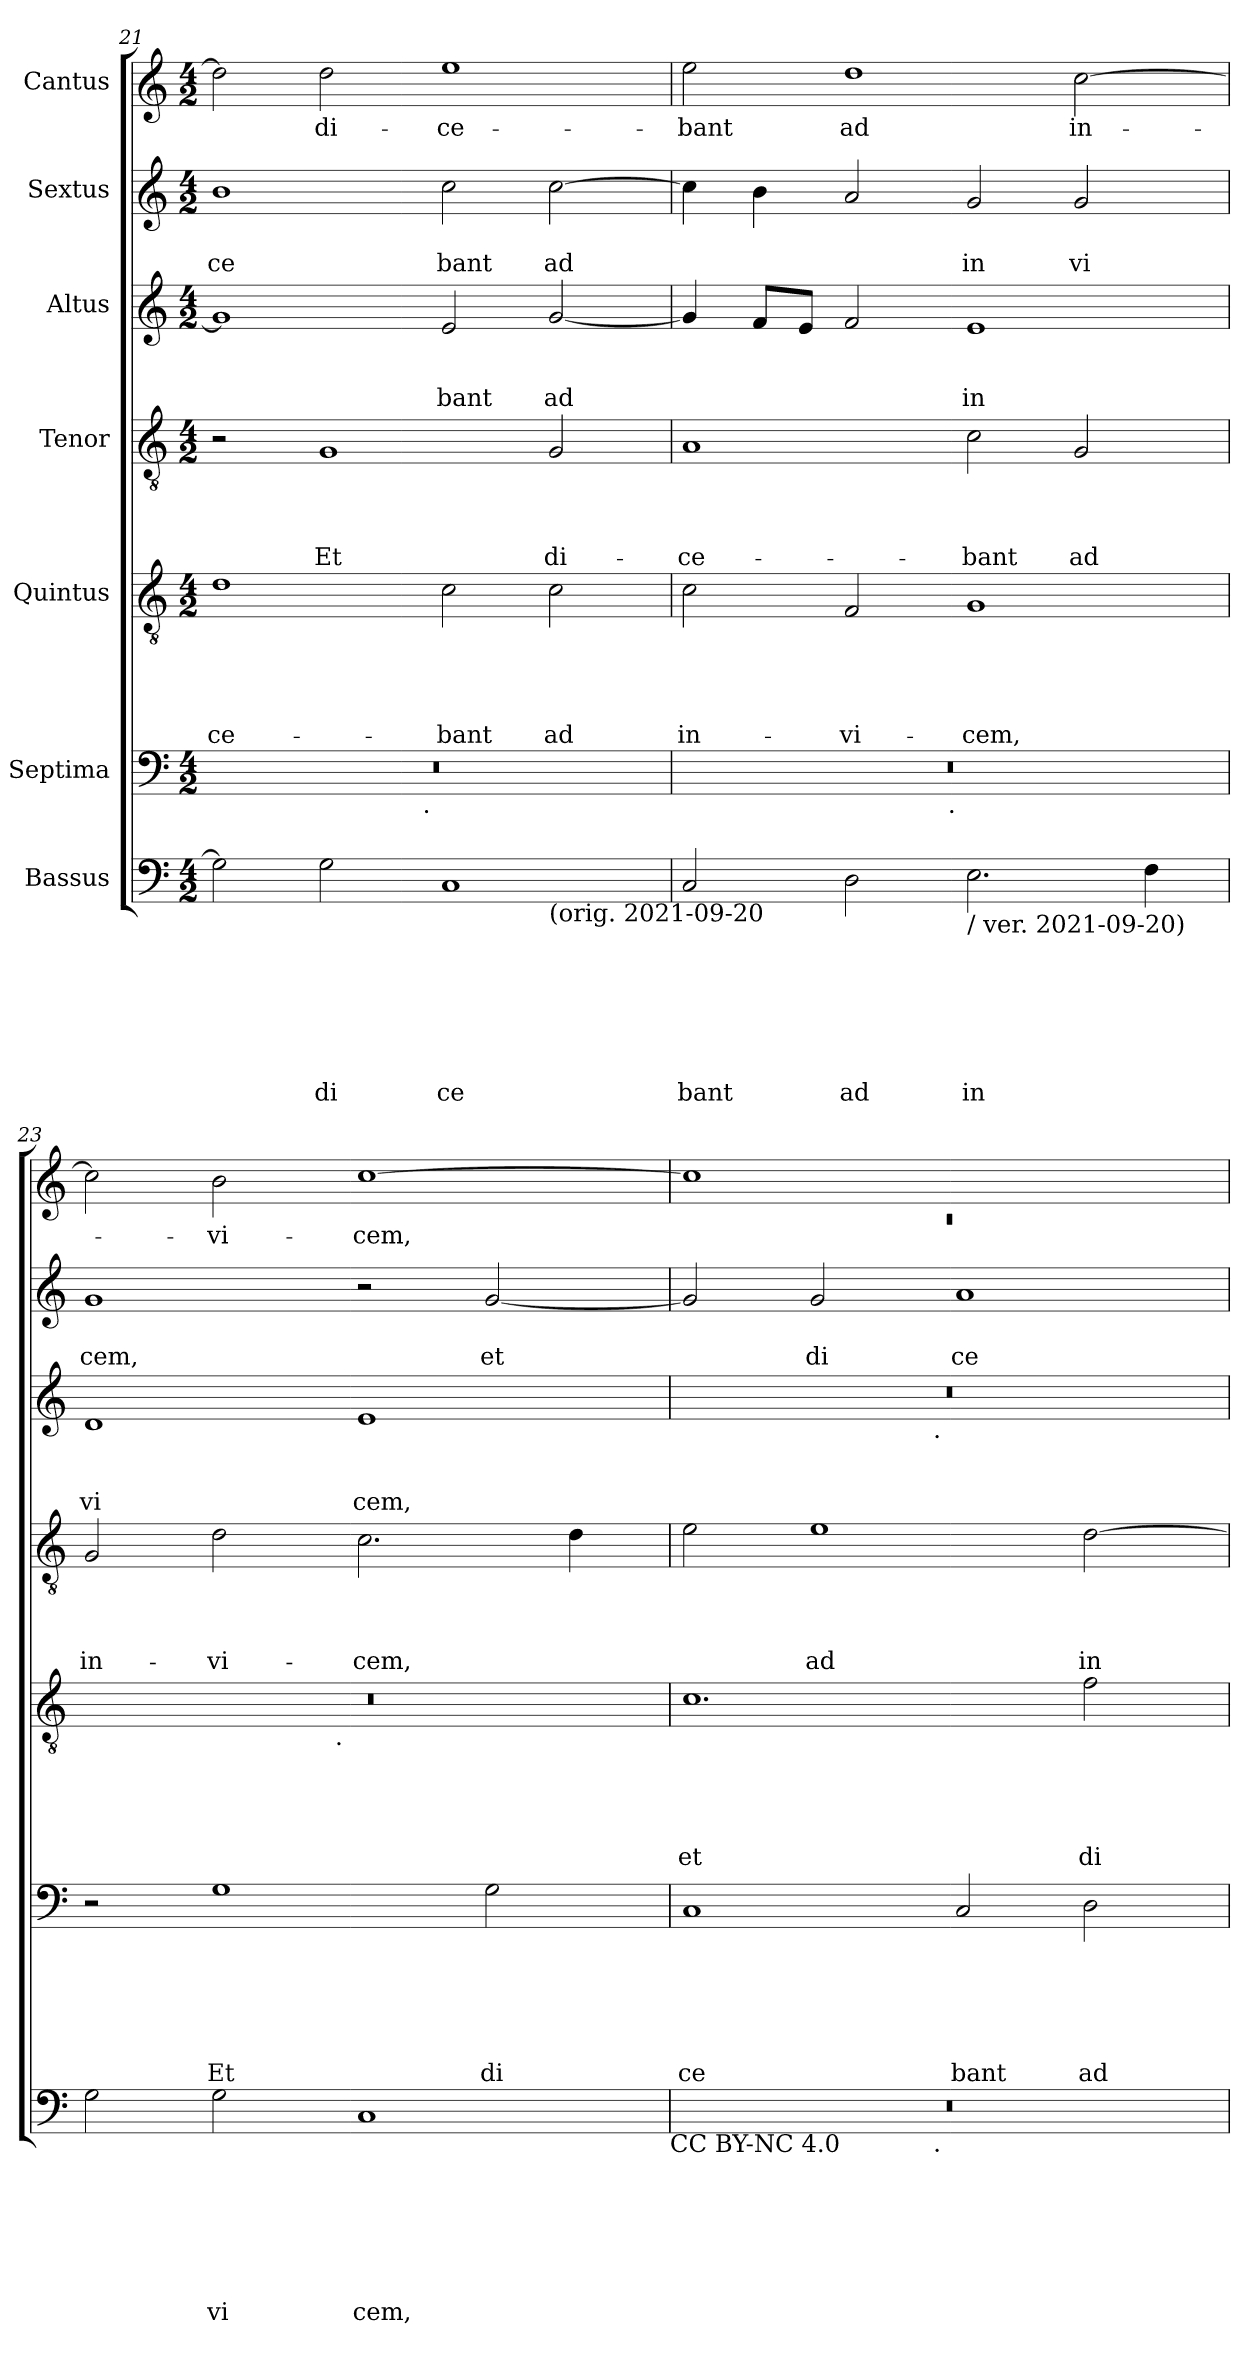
**kern	**text	**text	**text	**text	**text	**text	**text	**kern	**text	**text	**text	**text	**text	**text	**kern	**text	**text	**text	**text	**text	**kern	**text	**text	**text	**text	**kern	**text	**text	**text	**kern	**text	**text	**kern	**text
*part7	*part7	*part7	*part7	*part7	*part7	*part7	*part7	*part6	*part6	*part6	*part6	*part6	*part6	*part6	*part5	*part5	*part5	*part5	*part5	*part5	*part4	*part4	*part4	*part4	*part4	*part3	*part3	*part3	*part3	*part2	*part2	*part2	*part1	*part1
*staff7	*staff7	*staff7	*staff7	*staff7	*staff7	*staff7	*staff7	*staff6	*staff6	*staff6	*staff6	*staff6	*staff6	*staff6	*staff5	*staff5	*staff5	*staff5	*staff5	*staff5	*staff4	*staff4	*staff4	*staff4	*staff4	*staff3	*staff3	*staff3	*staff3	*staff2	*staff2	*staff2	*staff1	*staff1
*I"Bassus	*	*	*	*	*	*	*	*I"Septima	*	*	*	*	*	*	*I"Quintus	*	*	*	*	*	*I"Tenor	*	*	*	*	*I"Altus	*	*	*	*I"Sextus	*	*	*I"Cantus	*
*clefF4	*	*	*	*	*	*	*	*clefF4	*	*	*	*	*	*	*clefGv2	*	*	*	*	*	*clefGv2	*	*	*	*	*clefG2	*	*	*	*clefG2	*	*	*clefG2	*
*k[]	*	*	*	*	*	*	*	*k[]	*	*	*	*	*	*	*k[]	*	*	*	*	*	*k[]	*	*	*	*	*k[]	*	*	*	*k[]	*	*	*k[]	*
*C:	*	*	*	*	*	*	*	*C:	*	*	*	*	*	*	*C:	*	*	*	*	*	*C:	*	*	*	*	*C:	*	*	*	*C:	*	*	*C:	*
*M4/2	*	*	*	*	*	*	*	*M4/2	*	*	*	*	*	*	*M4/2	*	*	*	*	*	*M4/2	*	*	*	*	*M4/2	*	*	*	*M4/2	*	*	*M4/2	*
=21	=21	=21	=21	=21	=21	=21	=21	=21	=21	=21	=21	=21	=21	=21	=21	=21	=21	=21	=21	=21	=21	=21	=21	=21	=21	=21	=21	=21	=21	=21	=21	=21	=21	=21
!	!	!	!	!	!	!	!	!	!	!	!	!	!	!	!	!	!	!	!	!LO:LY:b	!	!	!	!	!	!	!	!	!	!	!	!LO:LY:b	!	!
*^	*	*	*	*	*	*	*	*^	*	*	*	*	*	*	*	*	*	*	*	*	*	*	*	*	*	*	*	*	*	*	*	*	*	*
2G\]	1.ryy	.	.	.	.	.	.	.	0r	2ryy	.	.	.	.	.	.	1d	.	.	.	.	-ce-	2r	.	.	.	.	1g]	.	.	.	1b	.	ce	2dd\]	.
!	!	!	!	!	!	!	!	!LO:LY:b	!	!	!	!	!	!	!	!	!	!	!	!	!	!	!	!	!	!	!LO:LY:b	!	!	!	!	!	!	!	!	!LO:LY:b
2G\	.	.	.	.	.	.	.	di	.	4...ryy	.	.	.	.	.	.	.	.	.	.	.	.	1G	.	.	.	Et	.	.	.	.	.	.	.	2dd\	di-
!	!	!	!	!	!	!	!	!	!	!LO:TX:b:t=.	!	!	!	!	!	!	!	!	!	!	!	!	!	!	!	!	!	!	!	!	!	!	!	!	!	!
.	.	.	.	.	.	.	.	.	.	1ryy	.	.	.	.	.	.	.	.	.	.	.	.	.	.	.	.	.	.	.	.	.	.	.	.	.	.
!	!	!	!	!	!	!	!	!LO:LY:b	!	!	!	!	!	!	!	!	!	!	!	!	!	!LO:LY:b	!	!	!	!	!	!	!	!	!LO:LY:b	!	!	!LO:LY:b	!	!LO:LY:b
1C	.	.	.	.	.	.	.	ce	.	.	.	.	.	.	.	.	2c\	.	.	.	.	-bant	.	.	.	.	.	2e/	.	.	bant	2cc\	.	bant	1ee	-ce-
!	!LO:TX:b:t=(orig. 2021-09-20	!	!	!	!	!	!	!	!	!	!	!	!	!	!	!	!	!	!	!	!	!	!	!	!	!	!	!	!	!	!	!	!	!	!	!
!	!	!	!	!	!	!	!	!	!	!	!	!	!	!	!	!	!	!	!	!	!	!LO:LY:b	!	!	!	!	!LO:LY:b	!	!	!	!LO:LY:b	!	!	!LO:LY:b	!	!
.	2ryy	.	.	.	.	.	.	.	.	.	.	.	.	.	.	.	2c\	.	.	.	.	ad	2G/	.	.	.	di-	[<2g/	.	.	ad	[>2cc\	.	ad	.	.
.	.	.	.	.	.	.	.	.	.	32ryy	.	.	.	.	.	.	.	.	.	.	.	.	.	.	.	.	.	.	.	.	.	.	.	.	.	.
=22	=22	=22	=22	=22	=22	=22	=22	=22	=22	=22	=22	=22	=22	=22	=22	=22	=22	=22	=22	=22	=22	=22	=22	=22	=22	=22	=22	=22	=22	=22	=22	=22	=22	=22	=22	=22
!	!	!	!	!	!	!	!	!LO:LY:b	!	!	!	!	!	!	!	!	!	!	!	!	!	!LO:LY:b	!	!	!	!	!LO:LY:b	!	!	!	!	!	!	!	!	!LO:LY:b
*v	*v	*	*	*	*	*	*	*	*	*	*	*	*	*	*	*	*	*	*	*	*	*	*	*	*	*	*	*	*	*	*	*	*	*	*	*
2C/	.	.	.	.	.	.	bant	0r	2ryy	.	.	.	.	.	.	2c\	.	.	.	.	in-	1A	.	.	.	-ce-	4g/]	.	.	.	4cc\]	.	.	2ee\	-bant
.	.	.	.	.	.	.	.	.	.	.	.	.	.	.	.	.	.	.	.	.	.	.	.	.	.	.	8f/L	.	.	.	4b\	.	.	.	.
.	.	.	.	.	.	.	.	.	.	.	.	.	.	.	.	.	.	.	.	.	.	.	.	.	.	.	8e/J	.	.	.	.	.	.	.	.
!	!	!	!	!	!	!	!LO:LY:b	!	!	!	!	!	!	!	!	!	!	!	!	!	!LO:LY:b	!	!	!	!	!	!	!	!	!	!	!	!	!	!LO:LY:b
2D\	.	.	.	.	.	.	ad	.	4...ryy	.	.	.	.	.	.	2F/	.	.	.	.	-vi-	.	.	.	.	.	2f/	.	.	.	2a/	.	.	1dd	ad
!	!	!	!	!	!	!	!	!	!LO:TX:b:t=.	!	!	!	!	!	!	!	!	!	!	!	!	!	!	!	!	!	!	!	!	!	!	!	!	!	!
.	.	.	.	.	.	.	.	.	1ryy	.	.	.	.	.	.	.	.	.	.	.	.	.	.	.	.	.	.	.	.	.	.	.	.	.	.
!LO:TX:b:t=/ ver. 2021-09-20)	!	!	!	!	!	!	!	!	!	!	!	!	!	!	!	!	!	!	!	!	!	!	!	!	!	!	!	!	!	!	!	!	!	!	!
!	!	!	!	!	!	!	!LO:LY:b	!	!	!	!	!	!	!	!	!	!	!	!	!	!LO:LY:b	!	!	!	!	!LO:LY:b	!	!	!	!LO:LY:b	!	!	!LO:LY:b	!	!
2.E\	.	.	.	.	.	.	in	.	.	.	.	.	.	.	.	1G	.	.	.	.	-cem,	2c\	.	.	.	-bant	1e	.	.	in	2g/	.	in	.	.
!	!	!	!	!	!	!	!	!	!	!	!	!	!	!	!	!	!	!	!	!	!	!	!	!	!	!LO:LY:b	!	!	!	!	!	!	!LO:LY:b	!	!LO:LY:b
.	.	.	.	.	.	.	.	.	.	.	.	.	.	.	.	.	.	.	.	.	.	2G/	.	.	.	ad	.	.	.	.	2g/	.	vi	[>2cc\	in-
4F\	.	.	.	.	.	.	.	.	.	.	.	.	.	.	.	.	.	.	.	.	.	.	.	.	.	.	.	.	.	.	.	.	.	.	.
.	.	.	.	.	.	.	.	.	32ryy	.	.	.	.	.	.	.	.	.	.	.	.	.	.	.	.	.	.	.	.	.	.	.	.	.	.
=23	=23	=23	=23	=23	=23	=23	=23	=23	=23	=23	=23	=23	=23	=23	=23	=23	=23	=23	=23	=23	=23	=23	=23	=23	=23	=23	=23	=23	=23	=23	=23	=23	=23	=23	=23
!	!	!	!	!	!	!	!	!	!	!	!	!	!	!	!	!	!	!	!	!	!	!	!	!	!	!LO:LY:b	!	!	!	!LO:LY:b	!	!	!LO:LY:b	!	!
*	*	*	*	*	*	*	*	*v	*v	*	*	*	*	*	*	*^	*	*	*	*	*	*	*	*	*	*	*	*	*	*	*	*	*	*	*
2G\	.	.	.	.	.	.	.	2r	.	.	.	.	.	.	0r	2ryy	.	.	.	.	.	2G/	.	.	.	in-	1d	.	.	vi	1g	.	cem,	2cc\]	.
!	!	!	!	!	!	!	!LO:LY:b	!	!	!	!	!	!	!LO:LY:b	!	!	!	!	!	!	!	!	!	!	!	!LO:LY:b	!	!	!	!	!	!	!	!	!LO:LY:b
2G\	.	.	.	.	.	.	vi	1G	.	.	.	.	.	Et	.	4...ryy	.	.	.	.	.	2d\	.	.	.	-vi-	.	.	.	.	.	.	.	2b\	-vi-
!	!	!	!	!	!	!	!	!	!	!	!	!	!	!	!	!LO:TX:b:t=.	!	!	!	!	!	!	!	!	!	!	!	!	!	!	!	!	!	!	!
.	.	.	.	.	.	.	.	.	.	.	.	.	.	.	.	1ryy	.	.	.	.	.	.	.	.	.	.	.	.	.	.	.	.	.	.	.
!	!	!	!	!	!	!	!LO:LY:b	!	!	!	!	!	!	!	!	!	!	!	!	!	!	!	!	!	!	!LO:LY:b	!	!	!	!LO:LY:b	!	!	!	!	!LO:LY:b
1C	.	.	.	.	.	.	cem,	.	.	.	.	.	.	.	.	.	.	.	.	.	.	2.c\	.	.	.	-cem,	1e	.	.	cem,	2r	.	.	[>1cc	-cem,
!	!	!	!	!	!	!	!	!	!	!	!	!	!	!LO:LY:b	!	!	!	!	!	!	!	!	!	!	!	!	!	!	!	!	!	!	!LO:LY:b	!	!
.	.	.	.	.	.	.	.	2G\	.	.	.	.	.	di	.	.	.	.	.	.	.	.	.	.	.	.	.	.	.	.	[<2g/	.	et	.	.
.	.	.	.	.	.	.	.	.	.	.	.	.	.	.	.	.	.	.	.	.	.	4d\	.	.	.	.	.	.	.	.	.	.	.	.	.
.	.	.	.	.	.	.	.	.	.	.	.	.	.	.	.	32ryy	.	.	.	.	.	.	.	.	.	.	.	.	.	.	.	.	.	.	.
!LO:TX:b:t=CC BY-NC 4.0	!	!	!	!	!	!	!	!	!	!	!	!	!	!	!	!	!	!	!	!	!	!	!	!	!	!	!	!	!	!	!	!	!	!	!
=24	=24	=24	=24	=24	=24	=24	=24	=24	=24	=24	=24	=24	=24	=24	=24	=24	=24	=24	=24	=24	=24	=24	=24	=24	=24	=24	=24	=24	=24	=24	=24	=24	=24	=24	=24
*	*	*	*	*	*	*	*	*	*	*	*	*	*	*	*	*	*	*	*	*	*	*	*	*	*	*	*	*	*	*	*	*	*	*^	*
!	!	!	!	!	!	!	!	!	!	!	!	!	!	!LO:LY:b	!	!	!	!	!	!	!LO:LY:b	!	!	!	!	!	!	!	!	!	!	!	!	!	!LO:N:vis=1	!
*^	*	*	*	*	*	*	*	*	*	*	*	*	*	*	*v	*v	*	*	*	*	*	*	*	*	*	*	*^	*	*	*	*	*	*	*	*	*
0r	2ryy	.	.	.	.	.	.	.	1C	.	.	.	.	.	ce	1.c	.	.	.	.	et	2e\	.	.	.	.	0r	2ryy	.	.	.	2g/]	.	.	1cc]	0rc	.
!	!	!	!	!	!	!	!	!	!	!	!	!	!	!	!	!	!	!	!	!	!	!	!	!	!	!LO:LY:b	!	!	!	!	!	!	!	!LO:LY:b	!	!	!
.	4...ryy	.	.	.	.	.	.	.	.	.	.	.	.	.	.	.	.	.	.	.	.	1e	.	.	.	ad	.	4...ryy	.	.	.	2g/	.	di	.	.	.
!	!	!	!	!	!	!	!	!	!	!	!	!	!	!	!	!	!	!	!	!	!	!	!	!	!	!	!	!LO:TX:b:t=.	!	!	!	!	!	!	!	!	!
!	!LO:TX:b:t=.	!	!	!	!	!	!	!	!	!	!	!	!	!	!	!	!	!	!	!	!	!	!	!	!	!	!	!	!	!	!	!	!	!	!	!	!
.	1ryy	.	.	.	.	.	.	.	.	.	.	.	.	.	.	.	.	.	.	.	.	.	.	.	.	.	.	1ryy	.	.	.	.	.	.	.	.	.
!	!	!	!	!	!	!	!	!	!	!	!	!	!	!	!LO:LY:b	!	!	!	!	!	!	!	!	!	!	!	!	!	!	!	!	!	!	!LO:LY:b	!	!	!
.	.	.	.	.	.	.	.	.	2C/	.	.	.	.	.	bant	.	.	.	.	.	.	.	.	.	.	.	.	.	.	.	.	1a	.	ce	1ryy	.	.
!	!	!	!	!	!	!	!	!	!	!	!	!	!	!	!LO:LY:b	!	!	!	!	!	!LO:LY:b	!	!	!	!	!LO:LY:b	!	!	!	!	!	!	!	!	!	!	!
.	.	.	.	.	.	.	.	.	2D\	.	.	.	.	.	ad	2f\	.	.	.	.	di-	[>2d\	.	.	.	in-	.	.	.	.	.	.	.	.	.	.	.
.	32ryy	.	.	.	.	.	.	.	.	.	.	.	.	.	.	.	.	.	.	.	.	.	.	.	.	.	.	32ryy	.	.	.	.	.	.	.	.	.
*v	*v	*	*	*	*	*	*	*	*	*	*	*	*	*	*	*	*	*	*	*	*	*	*	*	*	*	*v	*v	*	*	*	*	*	*	*v	*v	*
=	=	=	=	=	=	=	=	=	=	=	=	=	=	=	=	=	=	=	=	=	=	=	=	=	=	=	=	=	=	=	=	=	=	=
*-	*-	*-	*-	*-	*-	*-	*-	*-	*-	*-	*-	*-	*-	*-	*-	*-	*-	*-	*-	*-	*-	*-	*-	*-	*-	*-	*-	*-	*-	*-	*-	*-	*-	*-
